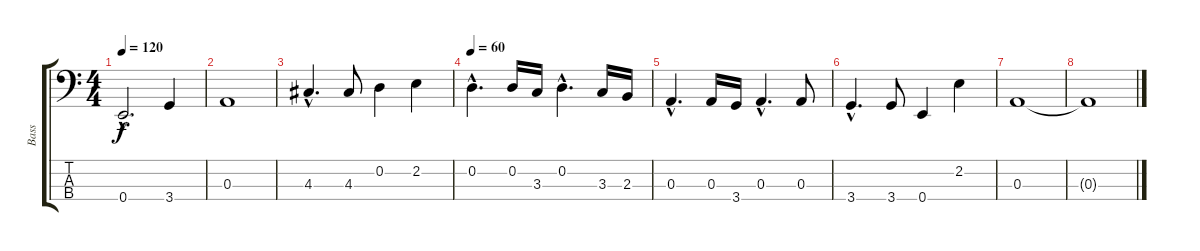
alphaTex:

\track ("Bass" "Bass") {instrument electricbassfinger}
\staff {score tabs}
\tuning (G2 D2 A1 E1) {hide}
\ts (4 4)
\tempo 120
\clef f4
\ks c
0.4{hac}.2{d dy f} 3.4.4 |
0.3.1 |
4.3{hac}.4{d} 4.3.8 0.2.4 2.2.4 |
\tempo 60
0.2{hac}.4{d} 0.2.16 3.3.16 0.2{hac}.4{d} 3.3.16 2.3.16 |
0.3{hac}.4{d} 0.3.16 3.4.16 0.3{hac}.4{d} 0.3.8 |
3.4{hac}.4{d} 3.4.8 0.4.4 2.2.4 |
0.3.1 |
0.3{t}.1
